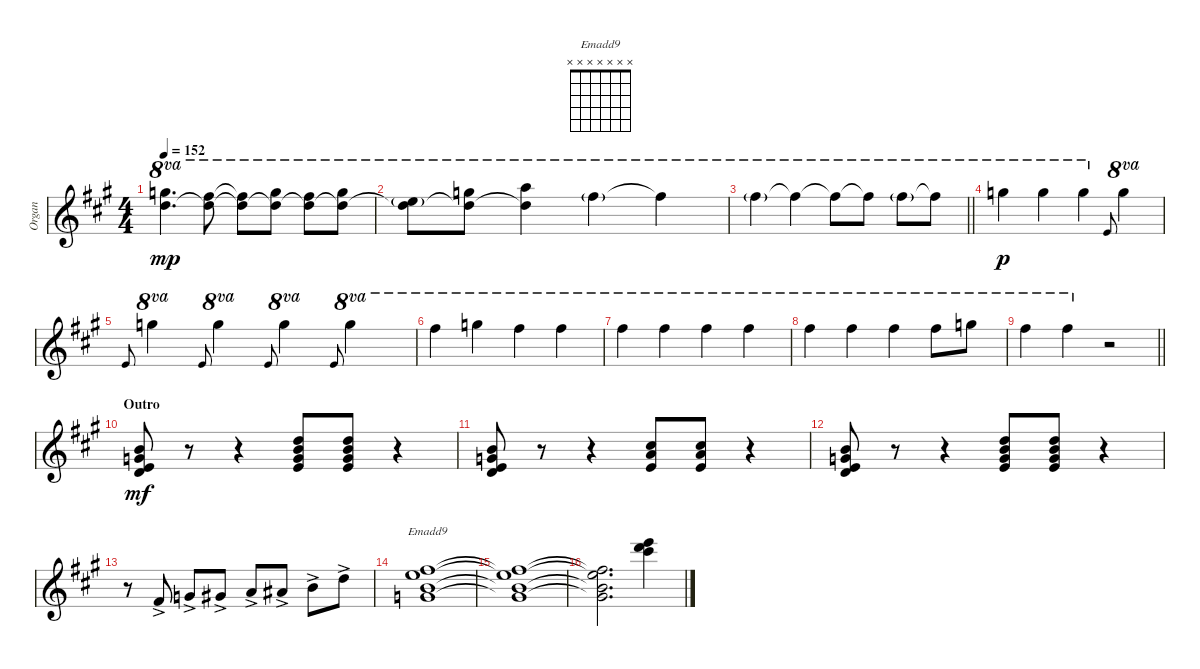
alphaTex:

\track ("Organ" "Organ") {instrument drawbarorgan}
\staff {score}
\tuning (E4 B3 G3 D3 A2 E2 B1) {hide}
\chord ("Emadd9" x x x x x x x)
\ts (4 4)
\tempo 152
\clef g2
\ks a
(27.1 27.2{t}).4{d ot 8va dy mp} (26.1 27.2{t}).8{ot 8va} (26.1{t} 27.2{t}).8{ot 8va} (27.1 27.2{t}).8{ot 8va} (26.1 27.2{t}).8{ot 8va} (27.1 27.2{t}).8{ot 8va} |
(24.1{g} 27.2{t}).8{ot 8va} (27.1 27.2{t}).8{ot 8va} (29.1 27.2{t}).4{ot 8va} 26.1{g}.4{ot 8va} 26.1{t}.4{ot 8va} |
\barLineRight lightlight
26.1{g}.4{ot 8va} 26.1{t}.4{ot 8va} 26.1{t}.8{ot 8va} 26.1{t}.8{ot 8va} 26.1{g}.8{ot 8va} 26.1{t}.8{ot 8va} |
27.1.4{ot 8va dy p} 27.1.4{ot 8va} 27.1.4{ot 8va} 0.1.8{gr onbeat} 27.1.4{ot 8va} |
0.1.8{gr onbeat} 27.1.4{ot 8va} 0.1.8{gr onbeat} 27.1.4{ot 8va} 0.1.8{gr onbeat} 27.1.4{ot 8va} 0.1.8{gr onbeat} 27.1.4{ot 8va} |
26.1.4{ot 8va} 27.1.4{ot 8va} 26.1.4{ot 8va} 26.1.4{ot 8va} |
26.1.4{ot 8va} 26.1.4{ot 8va} 26.1.4{ot 8va} 26.1.4{ot 8va} |
26.1.4{ot 8va} 26.1.4{ot 8va} 26.1.4{ot 8va} 26.1.8{ot 8va} 27.1.8{ot 8va} |
\barLineRight lightlight
26.1.4{ot 8va} 26.1.4{ot 8va} r.2 |
\section ("" "Outro")
(0.1 3.2 12.3 21.4).8{dy mf} r.8 r.4 (0.1 8.2 16.3 24.4).8 (0.1 8.2 16.3 24.4).8 r.4 |
(0.1 3.2 12.3 21.4).8 r.8 r.4 (0.1 10.2 18.3).8 (0.1 10.2 18.3).8 r.4 |
(0.1 3.2 12.3 21.4).8 r.8 r.4 (0.1 8.2 16.3 24.4).8 (0.1 8.2 16.3 24.4).8 r.4 |
r.8 2.1{ac}.8 3.1{ac}.8 4.1{ac}.8 5.1{ac}.8 6.1{ac}.8 7.1{ac}.8 10.1{ac}.8 |
(3.1 12.2 21.3 28.4).1{ch "Emadd9"} |
(3.1{t} 12.2{t} 21.3{t} 28.4{t}).1 |
(3.1{t} 12.2{t} 21.3{t} 28.4{t}).2{d} (24.1 27.2 30.3).4
